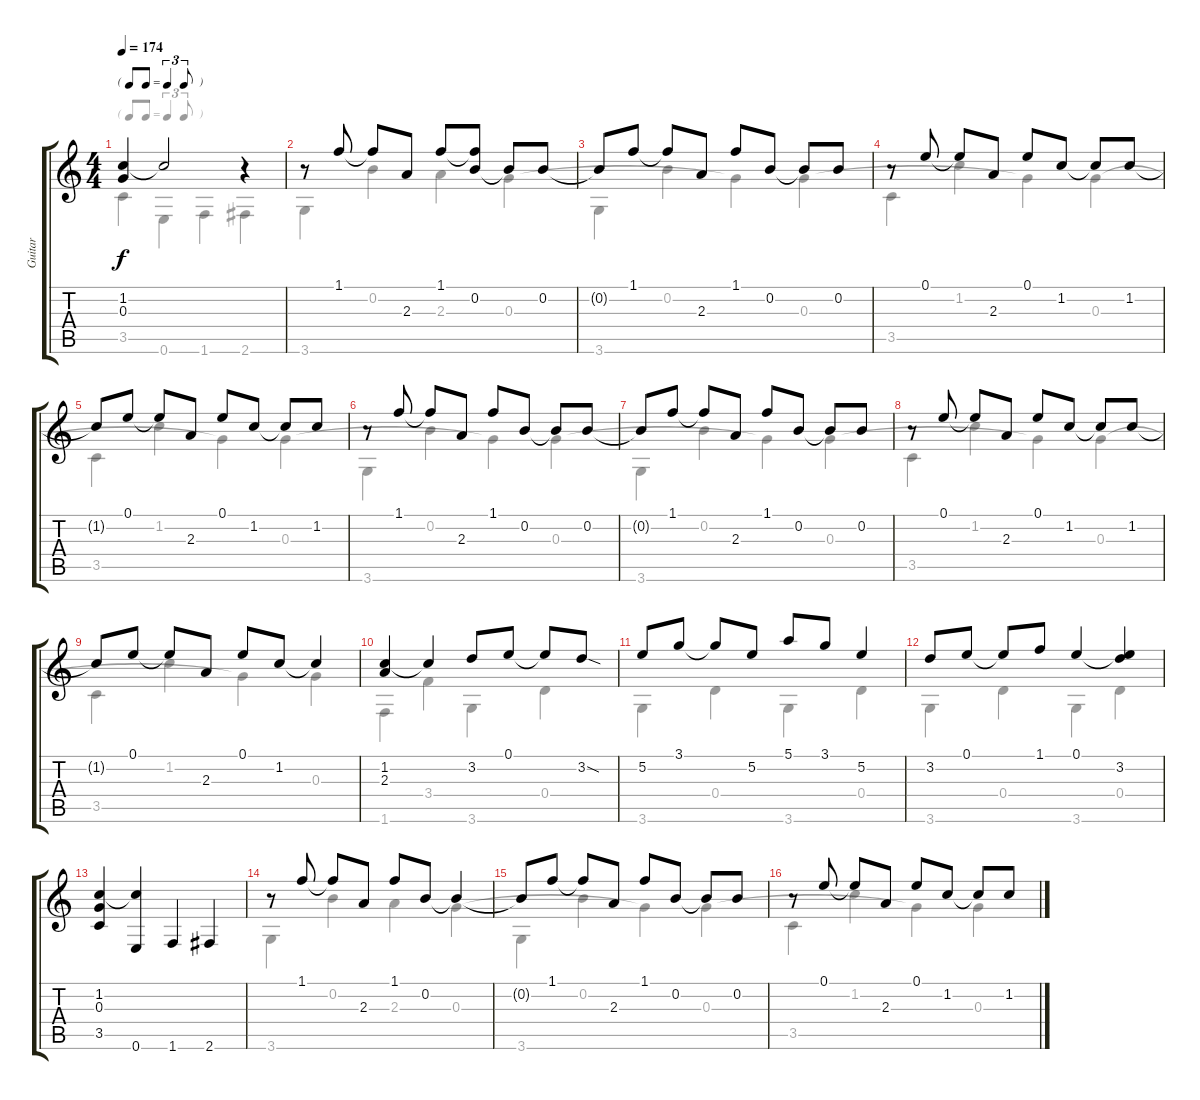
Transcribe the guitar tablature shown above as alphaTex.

\track ("Guitar" "Guitar") {instrument acousticguitarnylon}
\staff {score tabs}
\tuning (E4 B3 G3 D3 A2 E2) {hide}
\voice
\ts (4 4)
\tf triplet8th
\tempo 174
\clef g2
\ks c
(1.2 0.3).4{dy f} 1.2{t}.2 r.4 |
r.8 1.1.8 1.1{t}.8 2.3.8 1.1.8 (1.1{t} 0.2).8 0.2{t}.8 0.2.8 |
0.2{t}.8 1.1.8 1.1{t}.8 2.3.8 1.1.8 0.2.8 0.2{t}.8 0.2.8 |
r.8 0.1.8 0.1{t}.8 2.3.8 0.1.8 1.2.8 1.2{t}.8 1.2.8 |
1.2{t}.8 0.1.8 0.1{t}.8 2.3.8 0.1.8 1.2.8 1.2{t}.8 1.2.8 |
r.8 1.1.8 1.1{t}.8 2.3.8 1.1.8 0.2.8 0.2{t}.8 0.2.8 |
0.2{t}.8 1.1.8 1.1{t}.8 2.3.8 1.1.8 0.2.8 0.2{t}.8 0.2.8 |
r.8 0.1.8 0.1{t}.8 2.3.8 0.1.8 1.2.8 1.2{t}.8 1.2.8 |
1.2{t}.8 0.1.8 0.1{t}.8 2.3.8 0.1.8 1.2.8 1.2{t}.4 |
(1.2 2.3).4 1.2{t}.4 3.2.8 0.1.8 0.1{t}.8 3.2{sod}.8 |
5.2.8 3.1.8 3.1{t}.8 5.2.8 5.1.8 3.1.8 5.2.4 |
3.2.8 0.1.8 0.1{t}.8 1.1.8 0.1.4 (0.1{t} 3.2).4 |
(1.2 0.3 3.5).4 (1.2{t} 0.6).4 1.6.4 2.6.4 |
r.8 1.1.8 1.1{t}.8 2.3.8 1.1.8 0.2.8 0.2{t}.4 |
0.2{t}.8 1.1.8 1.1{t}.8 2.3.8 1.1.8 0.2.8 0.2{t}.8 0.2.8 |
r.8 0.1.8 0.1{t}.8 2.3.8 0.1.8 1.2.8 1.2{t}.8 1.2.8
\voice
\clef g2
\ottava regular
\simile none
\ks c
3.5.4{dy f} 0.6.4 1.6.4 2.6.4 |
3.6.4 0.2.4 2.3{t}.4 0.3.4 |
3.6.4 0.2.4 0.3{t}.4 0.3.4 |
3.5.4 1.2.4 0.3{t}.4 0.3.4 |
3.5.4 1.2.4 0.3{t}.4 0.3.4 |
3.6.4 0.2.4 0.3{t}.4 0.3.4 |
3.6.4 0.2.4 0.3{t}.4 0.3.4 |
3.5.4 1.2.4 0.3{t}.4 0.3.4 |
3.5.4 1.2.4 0.3{t}.4 0.3.4 |
1.6.4 3.4.4 3.6.4 0.4.4 |
3.6.4 0.4.4 3.6.4 0.4.4 |
3.6.4 0.4.4 3.6.4 0.4.4 |
|
3.6.4 0.2.4 2.3.4 0.3.4 |
3.6.4 0.2.4 0.3{t}.4 0.3.4 |
3.5.4 1.2.4 0.3{t}.4 0.3.4
